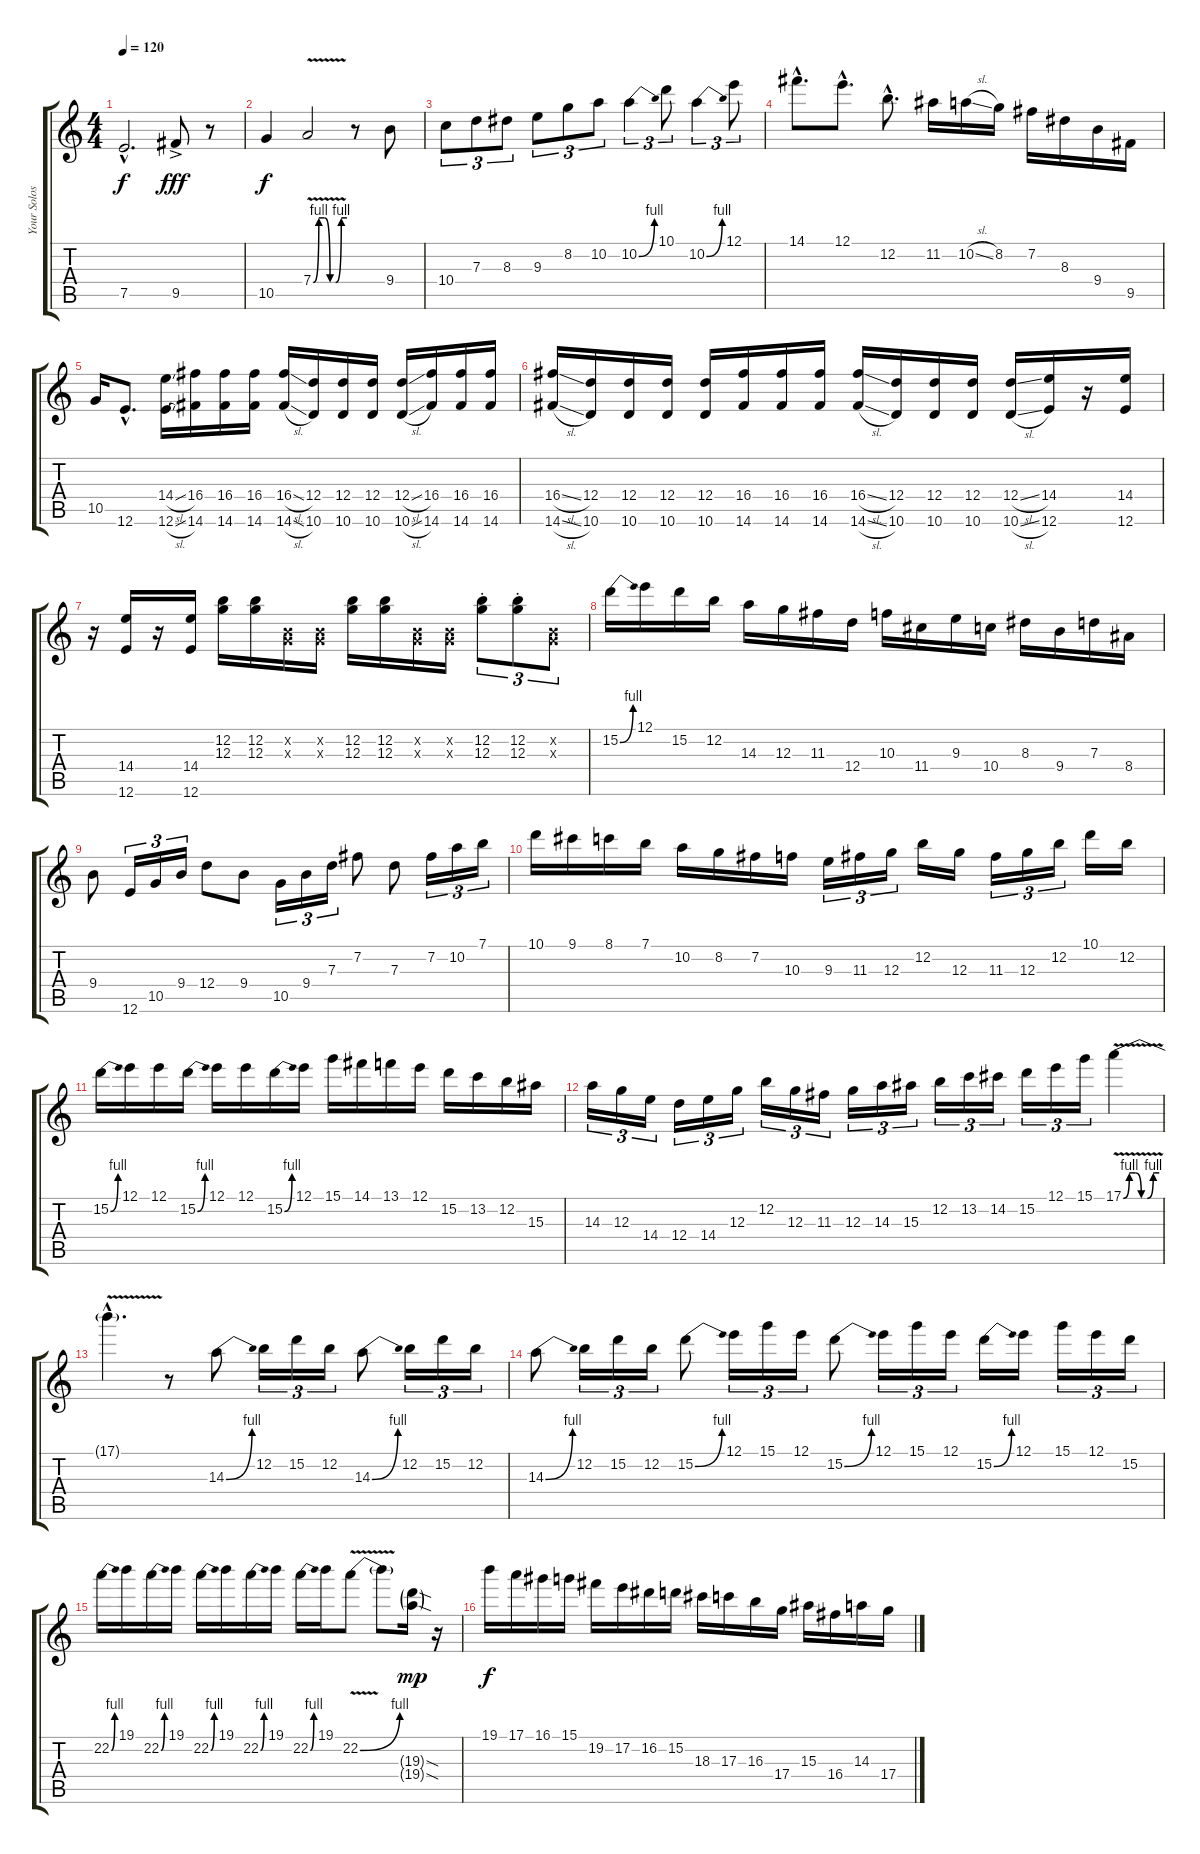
\track ("Your Solos Here!" "Your Solos") {instrument overdrivenguitar}
\staff {score tabs}
\tuning (E4 B3 G3 D3 A2 E2) {hide}
\ts (4 4)
\tempo 120
\clef g2
\ks c
7.5{hac}.2{d dy f} 9.5{ac}.8{dy fff} r.8 |
10.5.4{dy f} 7.4{be (custom 0 0 10 4 20 4 30 0 40 0 50 4 60 4) v}.2 r.8 9.4.8 |
10.4.8{tu (3 2)} 7.3.8{tu (3 2)} 8.3.8{tu (3 2)} 9.3.8{tu (3 2)} 8.2.8{tu (3 2)} 10.2.8{tu (3 2)} 10.2{be (bend 0 0 60 4)}.4{tu (3 2)} 10.1.8{tu (3 2)} 10.2{be (bend 0 0 60 4)}.4{tu (3 2)} 12.1.8{tu (3 2)} |
14.1{hac}.8{d} 12.1{hac}.8{d} 12.2{hac}.8{d} 11.2.16 10.2{sl}.16 8.2.16 7.2.16 8.3.16 9.4.16 9.5.16 |
10.5.16 12.6{hac}.8{d} (14.4{sl} 12.6{sl}).16 (16.4 14.6).16 (16.4 14.6).16 (16.4 14.6).16 (16.4{sl} 14.6{sl}).16 (12.4 10.6).16 (12.4 10.6).16 (12.4 10.6).16 (12.4{sl} 10.6{sl}).16 (16.4 14.6).16 (16.4 14.6).16 (16.4 14.6).16 |
(16.4{sl} 14.6{sl}).16 (12.4 10.6).16 (12.4 10.6).16 (12.4 10.6).16 (12.4 10.6).16 (16.4 14.6).16 (16.4 14.6).16 (16.4 14.6).16 (16.4{sl} 14.6{sl}).16 (12.4 10.6).16 (12.4 10.6).16 (12.4 10.6).16 (12.4{sl} 10.6{sl}).16 (14.4 12.6).16 r.16 (14.4 12.6).16 |
r.16 (14.4 12.6).16 r.16 (14.4 12.6).16 (12.2 12.3).16 (12.2 12.3).16 (0.2{x} 0.3{x}).16 (0.2{x} 0.3{x}).16 (12.2 12.3).16 (12.2 12.3).16 (0.2{x} 0.3{x}).16 (0.2{x} 0.3{x}).16 (12.2{st} 12.3{st}).8{tu (3 2)} (12.2{st} 12.3{st}).8{tu (3 2)} (0.2{x} 0.3{x}).8{tu (3 2)} |
15.2{be (bend 0 0 60 4)}.16 12.1.16 15.2.16 12.2.16 14.3.16 12.3.16 11.3.16 12.4.16 10.3.16 11.4.16 9.3.16 10.4.16 8.3.16 9.4.16 7.3.16 8.4.16 |
9.4.8 12.6.16{tu (3 2)} 10.5.16{tu (3 2)} 9.4.16{tu (3 2)} 12.4.8 9.4.8 10.5.16{tu (3 2)} 9.4.16{tu (3 2)} 7.3.16{tu (3 2)} 7.2.8 7.3.8 7.2.16{tu (3 2)} 10.2.16{tu (3 2)} 7.1.16{tu (3 2)} |
10.1.16 9.1.16 8.1.16 7.1.16 10.2.16 8.2.16 7.2.16 10.3.16 9.3.16{tu (3 2)} 11.3.16{tu (3 2)} 12.3.16{tu (3 2)} 12.2.16 12.3.16 11.3.16{tu (3 2)} 12.3.16{tu (3 2)} 12.2.16{tu (3 2)} 10.1.16 12.2.16 |
15.2{be (bend 0 0 60 4)}.16 12.1.16 12.1.16 15.2{be (bend 0 0 60 4)}.16 12.1.16 12.1.16 15.2{be (bend 0 0 60 4)}.16 12.1.16 15.1.16 14.1.16 13.1.16 12.1.16 15.2.16 13.2.16 12.2.16 15.3.16 |
14.3.16{tu (3 2)} 12.3.16{tu (3 2)} 14.4.16{tu (3 2)} 12.4.16{tu (3 2)} 14.4.16{tu (3 2)} 12.3.16{tu (3 2)} 12.2.16{tu (3 2)} 12.3.16{tu (3 2)} 11.3.16{tu (3 2)} 12.3.16{tu (3 2)} 14.3.16{tu (3 2)} 15.3.16{tu (3 2)} 12.2.16{tu (3 2)} 13.2.16{tu (3 2)} 14.2.16{tu (3 2)} 15.2.16{tu (3 2)} 12.1.16{tu (3 2)} 15.1.16{tu (3 2)} 17.1{be (custom 0 0 10 4 20 4 30 0 40 0 50 4 60 4) v}.4 |
17.1{hac t}.4{d} r.8 14.3{be (bend 0 0 60 4)}.8 12.2.16{tu (3 2)} 15.2.16{tu (3 2)} 12.2.16{tu (3 2)} 14.3{be (bend 0 0 60 4)}.8 12.2.16{tu (3 2)} 15.2.16{tu (3 2)} 12.2.16{tu (3 2)} |
14.3{be (bend 0 0 60 4)}.8 12.2.16{tu (3 2)} 15.2.16{tu (3 2)} 12.2.16{tu (3 2)} 15.2{be (bend 0 0 60 4)}.8 12.1.16{tu (3 2)} 15.1.16{tu (3 2)} 12.1.16{tu (3 2)} 15.2{be (bend 0 0 60 4)}.8 12.1.16{tu (3 2)} 15.1.16{tu (3 2)} 12.1.16{tu (3 2)} 15.2{be (bend 0 0 60 4)}.16 12.1.16 15.1.16{tu (3 2)} 12.1.16{tu (3 2)} 15.2.16{tu (3 2)} |
22.2{be (bend 0 0 60 4)}.16 19.1.16 22.2{be (bend 0 0 60 4)}.16 19.1.16 22.2{be (bend 0 0 60 4)}.16 19.1.16 22.2{be (bend 0 0 60 4)}.16 19.1.16 22.2{be (bend 0 0 60 4)}.16 19.1.16 22.2{be (bend 0 0 60 4) v}.8 22.2{t}.8 (19.3{sod g} 19.4{sod g}).16{dy mp} r.16 |
19.1.16{dy f} 17.1.16 16.1.16 15.1.16 19.2.16 17.2.16 16.2.16 15.2.16 18.3.16 17.3.16 16.3.16 17.4.16 15.3.16 16.4.16 14.3.16 17.4.16
